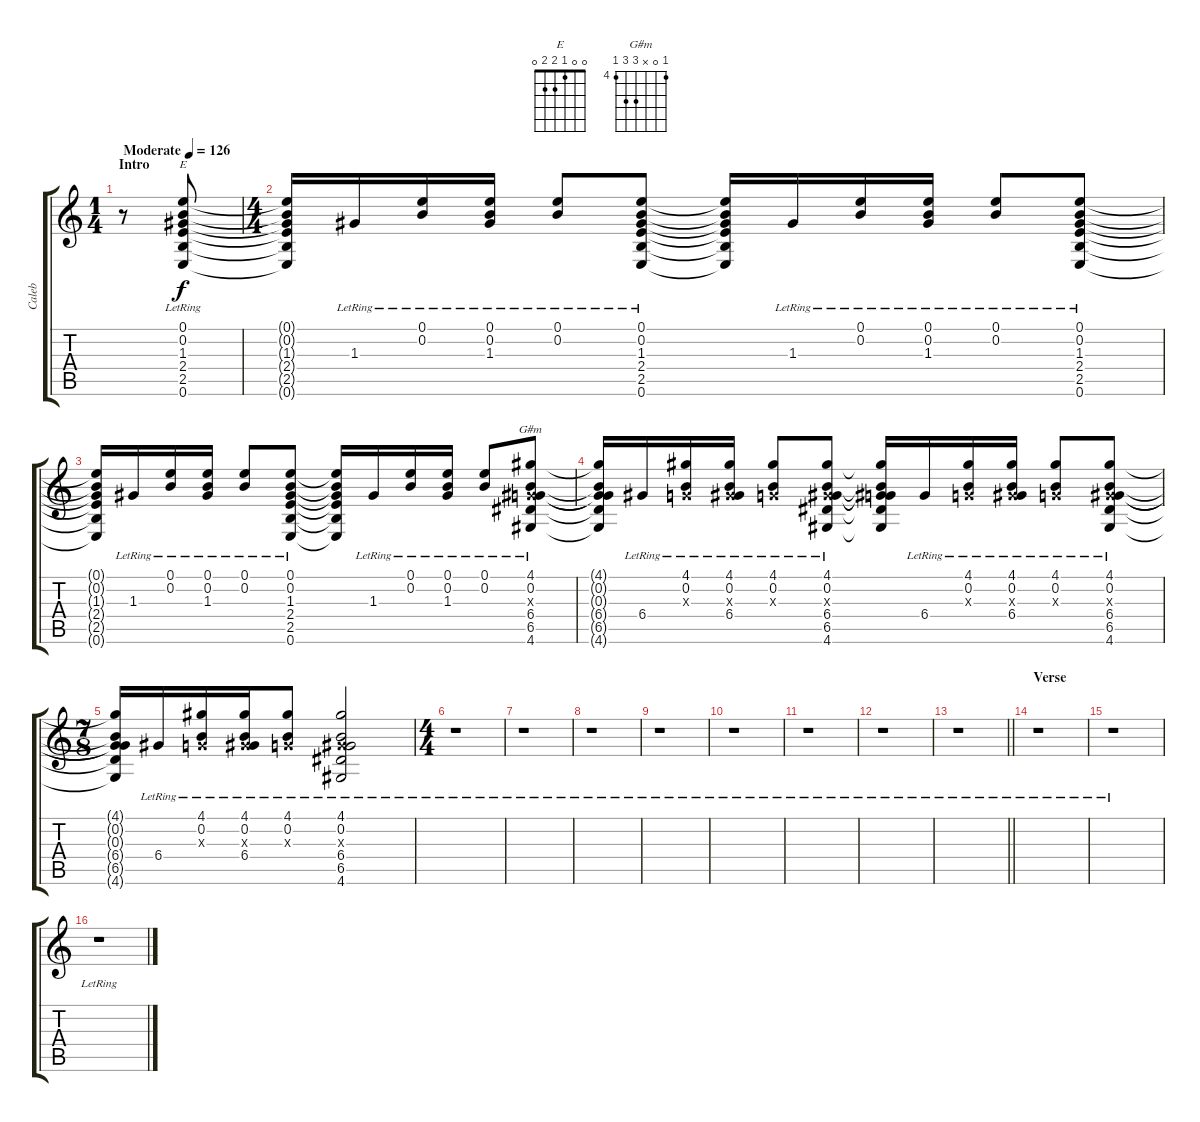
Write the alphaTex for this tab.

\track ("Caleb" "Caleb") {instrument distortionguitar}
\staff {score tabs}
\tuning (E4 B3 G3 D3 A2 E2) {hide}
\chord ("E" 0 0 1 2 2 0)
\chord ("G#m" 4 0 x 6 6 4) {firstfret 4}
\ts (1 4)
\section ("" "Intro")
\tempo (126 "Moderate")
\clef g2
\ks c
r.8{dy f instrument distortionguitar} (0.1{lr} 0.2{lr} 1.3{lr} 2.4{lr} 2.5{lr} 0.6{lr}).8{ch "E"} |
\ts (4 4)
(0.1{t} 0.2{t} 1.3{t} 2.4{t} 2.5{t} 0.6{t}).16 1.3{lr}.16 (0.1{lr} 0.2{lr}).16 (0.1{lr} 0.2{lr} 1.3{lr}).16 (0.1{lr} 0.2{lr}).8 (0.1{lr} 0.2{lr} 1.3{lr} 2.4{lr} 2.5{lr} 0.6{lr}).8 (0.1{t} 0.2{t} 1.3{t} 2.4{t} 2.5{t} 0.6{t}).16 1.3{lr}.16 (0.1{lr} 0.2{lr}).16 (0.1{lr} 0.2{lr} 1.3{lr}).16 (0.1{lr} 0.2{lr}).8 (0.1{lr} 0.2{lr} 1.3{lr} 2.4{lr} 2.5{lr} 0.6{lr}).8 |
(0.1{t} 0.2{t} 1.3{t} 2.4{t} 2.5{t} 0.6{t}).16 1.3{lr}.16 (0.1{lr} 0.2{lr}).16 (0.1{lr} 0.2{lr} 1.3{lr}).16 (0.1{lr} 0.2{lr}).8 (0.1{lr} 0.2{lr} 1.3{lr} 2.4{lr} 2.5{lr} 0.6{lr}).8 (0.1{t} 0.2{t} 1.3{t} 2.4{t} 2.5{t} 0.6{t}).16 1.3{lr}.16 (0.1{lr} 0.2{lr}).16 (0.1{lr} 0.2{lr} 1.3{lr}).16 (0.1{lr} 0.2{lr}).8 (4.1{lr} 0.2{lr} 0.3{x} 6.4{lr} 6.5{lr} 4.6{lr}).8{ch "G#m"} |
(4.1{t} 0.2{t} 0.3{t} 6.4{t} 6.5{t} 4.6{t}).16 6.4{lr}.16 (4.1{lr} 0.2{lr} 0.3{x}).16 (4.1{lr} 0.2{lr} 0.3{x} 6.4{lr}).16 (4.1{lr} 0.2{lr} 0.3{x}).8 (4.1{lr} 0.2{lr} 0.3{x} 6.4{lr} 6.5{lr} 4.6{lr}).8 (4.1{t} 0.2{t} 0.3{t} 6.4{t} 6.5{t} 4.6{t}).16 6.4{lr}.16 (4.1{lr} 0.2{lr} 0.3{x}).16 (4.1{lr} 0.2{lr} 0.3{x} 6.4{lr}).16 (4.1{lr} 0.2{lr} 0.3{x}).8 (4.1{lr} 0.2{lr} 0.3{x} 6.4{lr} 6.5{lr} 4.6{lr}).8 |
\ts (7 8)
(4.1{t} 0.2{t} 0.3{t} 6.4{t} 6.5{t} 4.6{t}).16 6.4{lr}.16 (4.1{lr} 0.2{lr} 0.3{x}).16 (4.1{lr} 0.2{lr} 0.3{x} 6.4{lr}).16 (4.1{lr} 0.2{lr} 0.3{x}).8 (4.1{lr} 0.2{lr} 0.3{x} 6.4{lr} 6.5{lr} 4.6{lr}).2 |
\ts (4 4)
r.1 |
r.1 |
r.1 |
r.1 |
r.1 |
r.1 |
r.1 |
\barLineRight lightlight
r.1 |
\section ("" "Verse")
r.1 |
r.1 |
r.1
